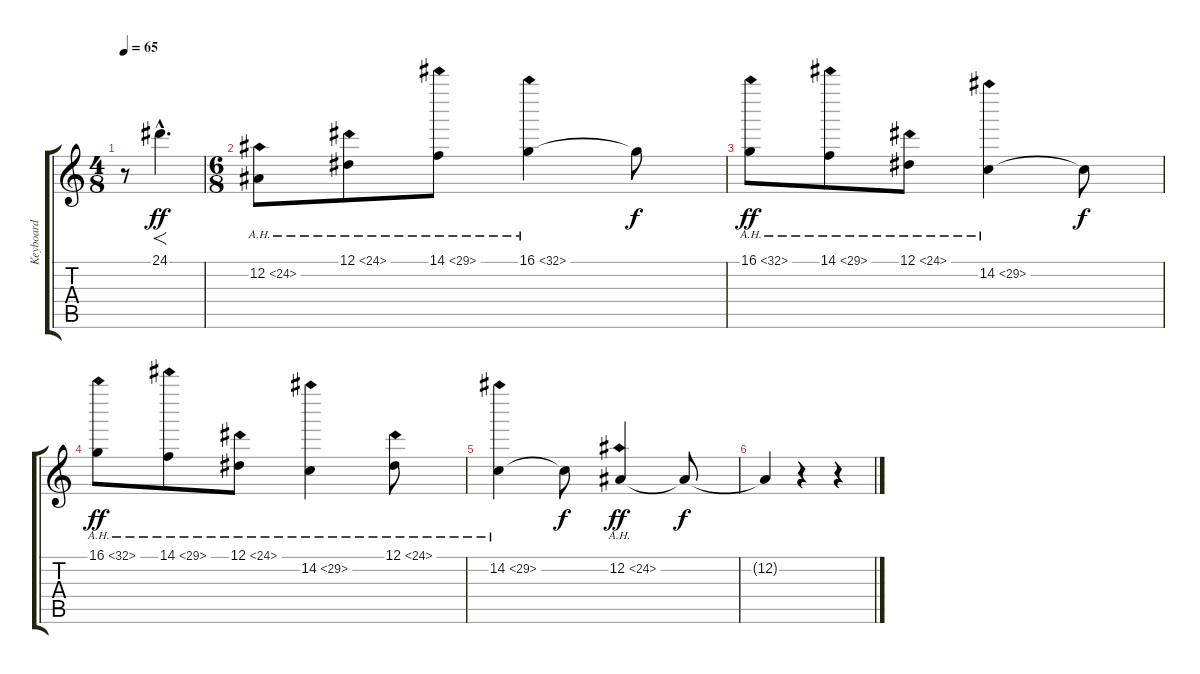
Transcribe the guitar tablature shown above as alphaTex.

\track ("Keyboard" "Keyboard") {instrument drawbarorgan}
\staff {score tabs}
\tuning (Eb4 Bb3 Gb3 Db3 Ab2 Eb2) {hide}
\ts (4 8)
\tempo 65
\clef g2
\ks c
r.8{dy ff instrument drawbarorgan} 24.1{hac}.4{f d} |
\ts (6 8)
12.2{ah 12}.8 12.1{ah 12}.8 14.1{ah 15}.8 16.1{ah 16}.4 16.1{t}.8{dy f} |
16.1{ah 16}.8{dy ff} 14.1{ah 15}.8 12.1{ah 12}.8 14.2{ah 15}.4 14.2{t}.8{dy f} |
16.1{ah 16}.8{dy ff} 14.1{ah 15}.8 12.1{ah 12}.8 14.2{ah 15}.4 12.1{ah 12}.8 |
14.2{ah 15}.4 14.2{t}.8{dy f} 12.2{ah 12}.4{dy ff} 12.2{t}.8{dy f} |
12.2{t}.4 r.4 r.4
